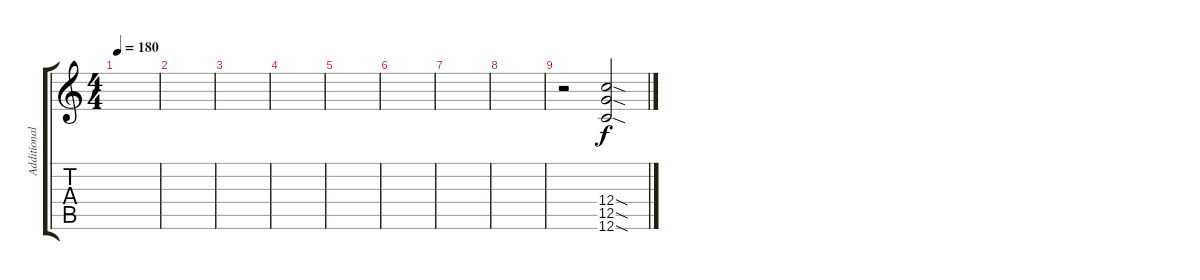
\track ("Additional Guitar" "Additional") {instrument distortionguitar}
\staff {score tabs}
\tuning (D4 A3 F3 C3 G2 C2) {hide}
\ts (4 4)
\tempo 180
\clef g2
\ks c
|
|
|
|
|
|
|
|
r.2 (12.4{sod} 12.5{sod} 12.6{sod}).2
